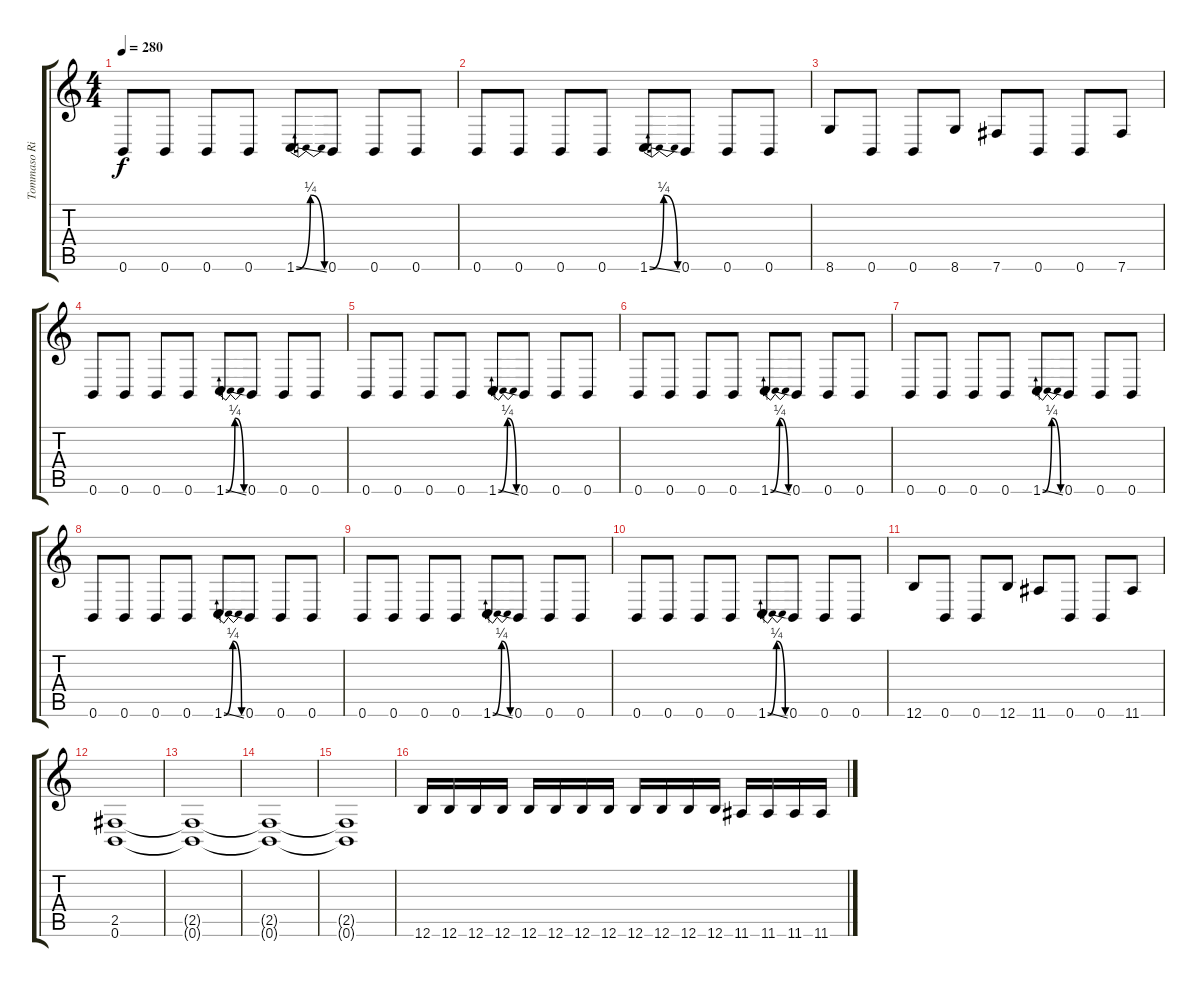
\track ("Tommaso Riccardi" "Tommaso Ri") {instrument overdrivenguitar}
\staff {score tabs}
\tuning (B3 Gb3 D3 A2 E2 B1) {hide}
\ts (4 4)
\tempo 280
\clef g2
\ks c
0.6.8{dy f} 0.6.8 0.6.8 0.6.8 1.6{be (bendrelease 0 0 15 1 15 1 60 0) ss}.8 0.6.8 0.6.8 0.6.8 |
0.6.8 0.6.8 0.6.8 0.6.8 1.6{be (bendrelease 0 0 15 1 15 1 60 0) ss}.8 0.6.8 0.6.8 0.6.8 |
8.6.8 0.6.8 0.6.8 8.6.8 7.6.8 0.6.8 0.6.8 7.6.8 |
0.6.8 0.6.8 0.6.8 0.6.8 1.6{be (bendrelease 0 0 15 1 15 1 60 0) ss}.8 0.6.8 0.6.8 0.6.8 |
0.6.8 0.6.8 0.6.8 0.6.8 1.6{be (bendrelease 0 0 15 1 15 1 60 0) ss}.8 0.6.8 0.6.8 0.6.8 |
0.6.8 0.6.8 0.6.8 0.6.8 1.6{be (bendrelease 0 0 15 1 15 1 60 0) ss}.8 0.6.8 0.6.8 0.6.8 |
0.6.8 0.6.8 0.6.8 0.6.8 1.6{be (bendrelease 0 0 15 1 15 1 60 0) ss}.8 0.6.8 0.6.8 0.6.8 |
0.6.8 0.6.8 0.6.8 0.6.8 1.6{be (bendrelease 0 0 15 1 15 1 60 0) ss}.8 0.6.8 0.6.8 0.6.8 |
0.6.8 0.6.8 0.6.8 0.6.8 1.6{be (bendrelease 0 0 15 1 15 1 60 0) ss}.8 0.6.8 0.6.8 0.6.8 |
0.6.8 0.6.8 0.6.8 0.6.8 1.6{be (bendrelease 0 0 15 1 15 1 60 0) ss}.8 0.6.8 0.6.8 0.6.8 |
12.6.8 0.6.8 0.6.8 12.6.8 11.6.8 0.6.8 0.6.8 11.6.8 |
(2.5 0.6).1 |
(2.5{t} 0.6{t}).1 |
(2.5{t} 0.6{t}).1 |
(2.5{t} 0.6{t}).1 |
12.6.16 12.6.16 12.6.16 12.6.16 12.6.16 12.6.16 12.6.16 12.6.16 12.6.16 12.6.16 12.6.16 12.6.16 11.6.16 11.6.16 11.6.16 11.6.16
